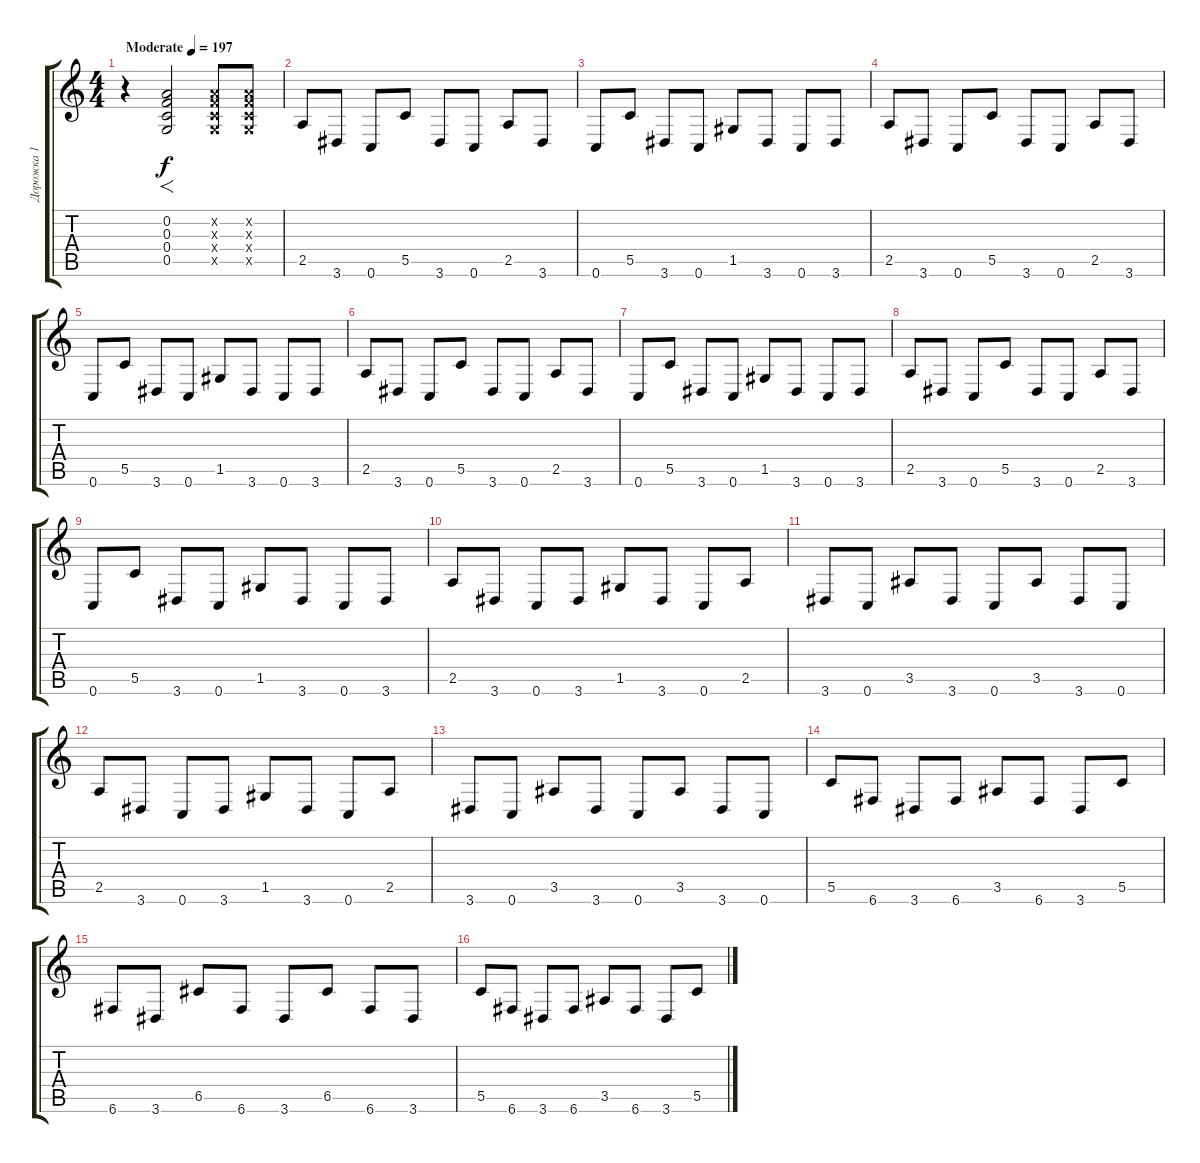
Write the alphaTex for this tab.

\track ("Дорожка 1" "Дорожка 1") {instrument distortionguitar}
\staff {score tabs}
\tuning (D4 A3 F3 C3 G2 C2) {hide}
\ts (4 4)
\tempo (197 "Moderate")
\clef g2
\ks c
r.4{dy f instrument distortionguitar} (0.2 0.3 0.4 0.5).2{f} (0.2{x} 0.3{x} 0.4{x} 0.5{x}).8 (0.2{x} 0.3{x} 0.4{x} 0.5{x}).8 |
2.5.8{balance 0} 3.6.8 0.6.8 5.5.8 3.6.8 0.6.8 2.5.8 3.6.8 |
0.6.8 5.5.8 3.6.8 0.6.8 1.5.8 3.6.8 0.6.8 3.6.8 |
2.5.8 3.6.8 0.6.8 5.5.8 3.6.8 0.6.8 2.5.8 3.6.8 |
0.6.8 5.5.8 3.6.8 0.6.8 1.5.8 3.6.8 0.6.8 3.6.8 |
2.5.8 3.6.8 0.6.8 5.5.8 3.6.8 0.6.8 2.5.8 3.6.8 |
0.6.8 5.5.8 3.6.8 0.6.8 1.5.8 3.6.8 0.6.8 3.6.8 |
2.5.8 3.6.8 0.6.8 5.5.8 3.6.8 0.6.8 2.5.8 3.6.8 |
0.6.8 5.5.8 3.6.8 0.6.8 1.5.8 3.6.8 0.6.8 3.6.8 |
2.5.8 3.6.8 0.6.8 3.6.8 1.5.8 3.6.8 0.6.8 2.5.8 |
3.6.8 0.6.8 3.5.8 3.6.8 0.6.8 3.5.8 3.6.8 0.6.8 |
2.5.8 3.6.8 0.6.8 3.6.8 1.5.8 3.6.8 0.6.8 2.5.8 |
3.6.8 0.6.8 3.5.8 3.6.8 0.6.8 3.5.8 3.6.8 0.6.8 |
5.5.8 6.6.8 3.6.8 6.6.8 3.5.8 6.6.8 3.6.8 5.5.8 |
6.6.8 3.6.8 6.5.8 6.6.8 3.6.8 6.5.8 6.6.8 3.6.8 |
5.5.8 6.6.8 3.6.8 6.6.8 3.5.8 6.6.8 3.6.8 5.5.8
